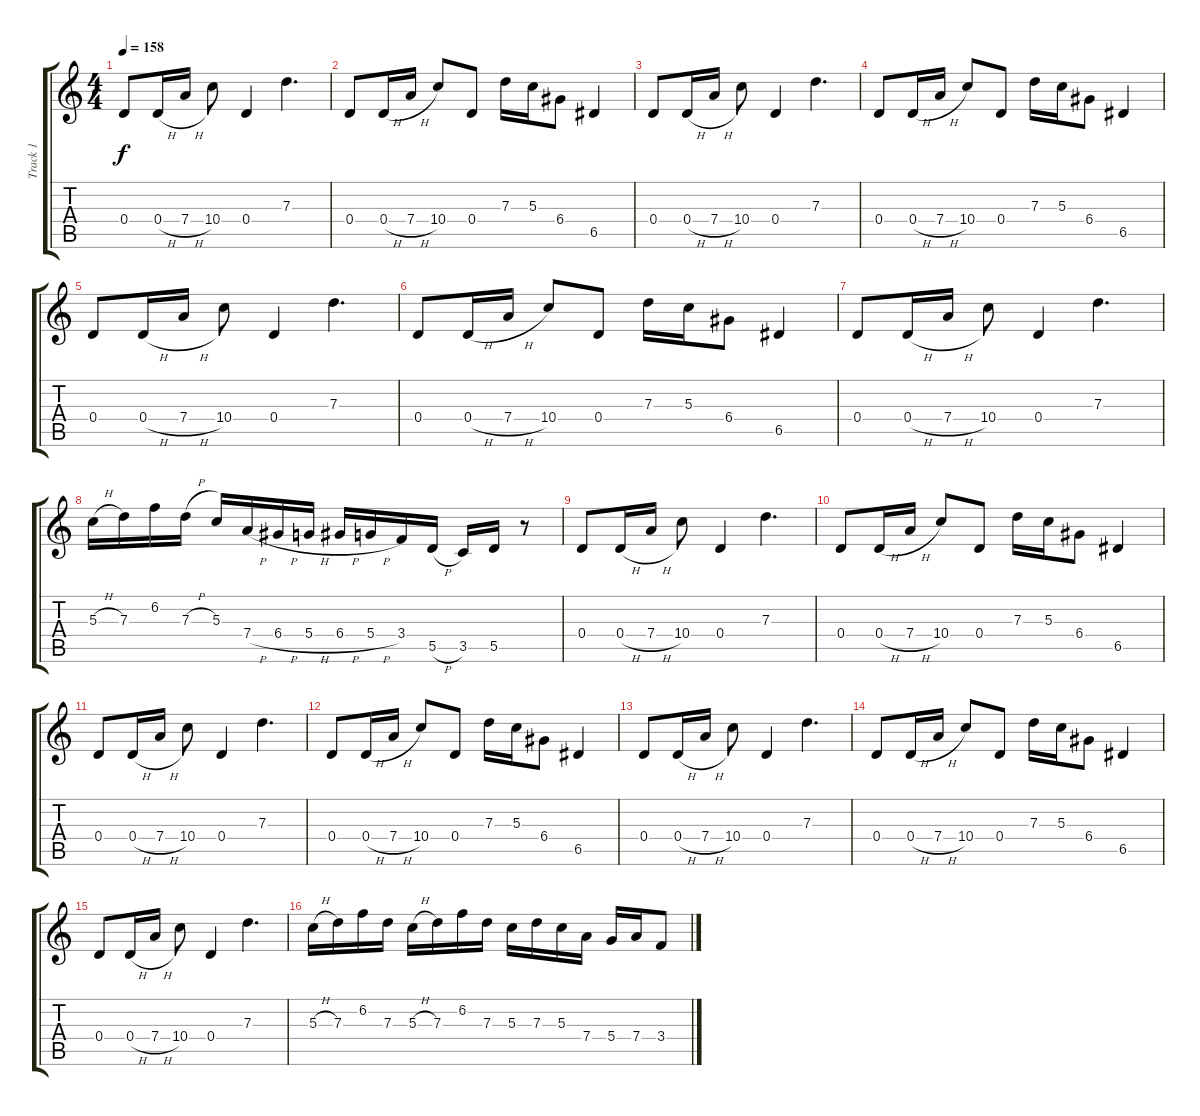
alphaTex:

\track ("Track 1" "Track 1") {instrument distortionguitar}
\staff {score tabs}
\tuning (E4 B3 G3 D3 A2 D2) {hide}
\ts (4 4)
\tempo 158
\clef g2
\ks c
0.4.8{dy f} 0.4{h}.16 7.4{h}.16 10.4.8 0.4.4 7.3.4{d} |
0.4.8 0.4{h}.16 7.4{h}.16 10.4.8 0.4.8 7.3.16 5.3.16 6.4.8 6.5.4 |
0.4.8 0.4{h}.16 7.4{h}.16 10.4.8 0.4.4 7.3.4{d} |
0.4.8 0.4{h}.16 7.4{h}.16 10.4.8 0.4.8 7.3.16 5.3.16 6.4.8 6.5.4 |
0.4.8 0.4{h}.16 7.4{h}.16 10.4.8 0.4.4 7.3.4{d} |
0.4.8 0.4{h}.16 7.4{h}.16 10.4.8 0.4.8 7.3.16 5.3.16 6.4.8 6.5.4 |
0.4.8 0.4{h}.16 7.4{h}.16 10.4.8 0.4.4 7.3.4{d} |
5.3{h}.16 7.3.16 6.2.16 7.3{h}.16 5.3.16 7.4{h}.16 6.4{h}.16 5.4{h}.16 6.4{h}.16 5.4{h}.16 3.4.16 5.5{h}.16 3.5.16 5.5.16 r.8 |
0.4.8 0.4{h}.16 7.4{h}.16 10.4.8 0.4.4 7.3.4{d} |
0.4.8 0.4{h}.16 7.4{h}.16 10.4.8 0.4.8 7.3.16 5.3.16 6.4.8 6.5.4 |
0.4.8 0.4{h}.16 7.4{h}.16 10.4.8 0.4.4 7.3.4{d} |
0.4.8 0.4{h}.16 7.4{h}.16 10.4.8 0.4.8 7.3.16 5.3.16 6.4.8 6.5.4 |
0.4.8 0.4{h}.16 7.4{h}.16 10.4.8 0.4.4 7.3.4{d} |
0.4.8 0.4{h}.16 7.4{h}.16 10.4.8 0.4.8 7.3.16 5.3.16 6.4.8 6.5.4 |
0.4.8 0.4{h}.16 7.4{h}.16 10.4.8 0.4.4 7.3.4{d} |
5.3{h}.16 7.3.16 6.2.16 7.3.16 5.3{h}.16 7.3.16 6.2.16 7.3.16 5.3.16 7.3.16 5.3.16 7.4.16 5.4.16 7.4.16 3.4.8
